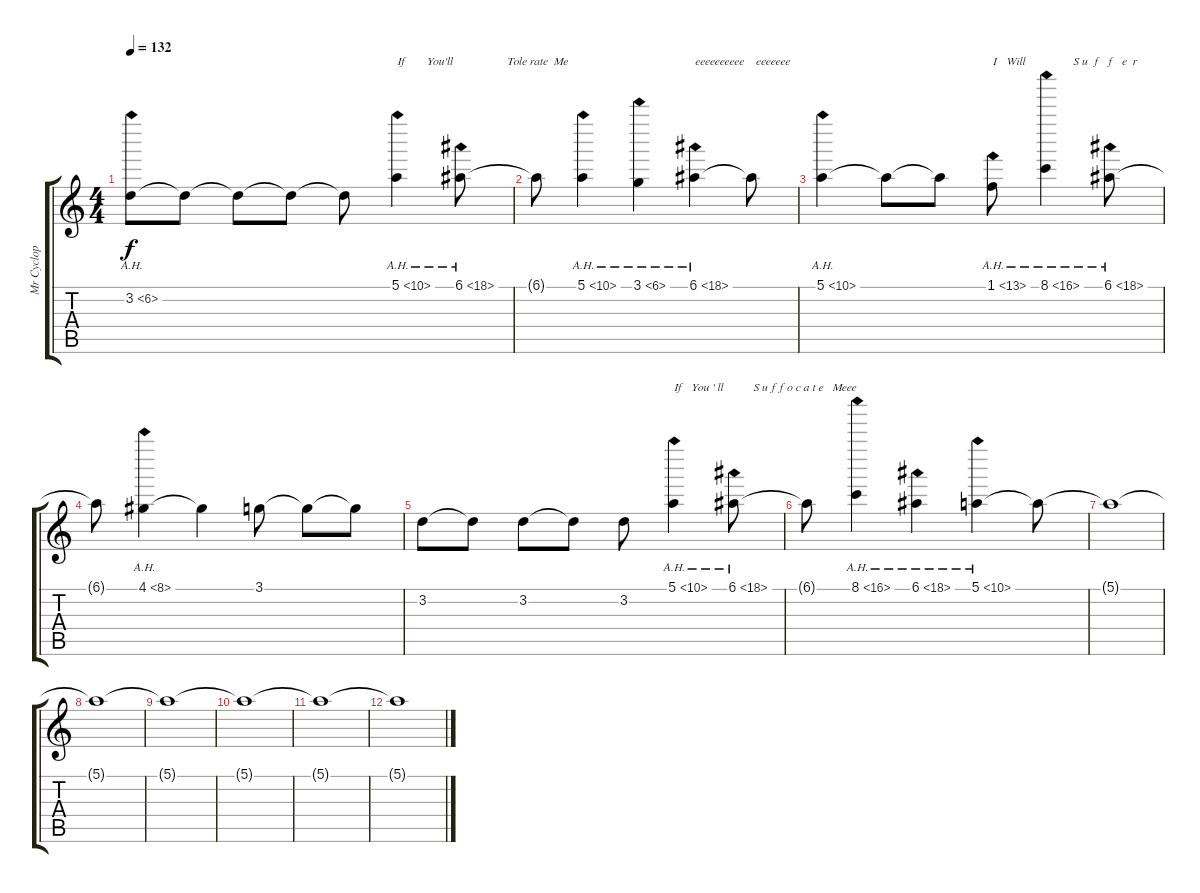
\track ("Mr Cyclop" "Mr Cyclop") {instrument overdrivenguitar}
\staff {score tabs}
\tuning (E4 B3 G3 D3 A2 D2) {hide}
\ts (4 4)
\tempo 132
\clef g2
\ks c
3.2{ah 3}.8{dy f} 3.2{t}.8 3.2{t}.8 3.2{t}.8 3.2{t}.8 5.1{ah 5}.4{txt "If       You'll                  Tole rate  Me"} 6.1{ah 12}.8 |
6.1{t}.8 5.1{ah 5}.4 3.1{ah 3}.4 6.1{ah 12}.4{txt "eeeeeeeeee    eeeeeee"} 6.1{t}.8 |
5.1{ah 5}.4 5.1{t}.8 5.1{t}.8 1.1{ah 12}.8{txt "I   Will                S u  f   f   e  r"} 8.1{ah 8}.4 6.1{ah 12}.8 |
6.1{t}.8 4.1{ah 4}.4 4.1{t}.4 3.1.8 3.1{t}.8 3.1{t}.8 |
3.2.8 3.2{t}.8 3.2.8 3.2{t}.8 3.2.8 5.1{ah 5}.4{txt "If   You ' ll          S u f f o c a t e   Meee"} 6.1{ah 12}.8 |
6.1{t}.8 8.1{ah 8}.4 6.1{ah 12}.4 5.1{ah 5}.4 5.1{t}.8 |
5.1{t}.1{volume 0 instrument overdrivenguitar} |
5.1{t}.1 |
5.1{t}.1 |
5.1{t}.1 |
5.1{t}.1 |
5.1{t}.1
